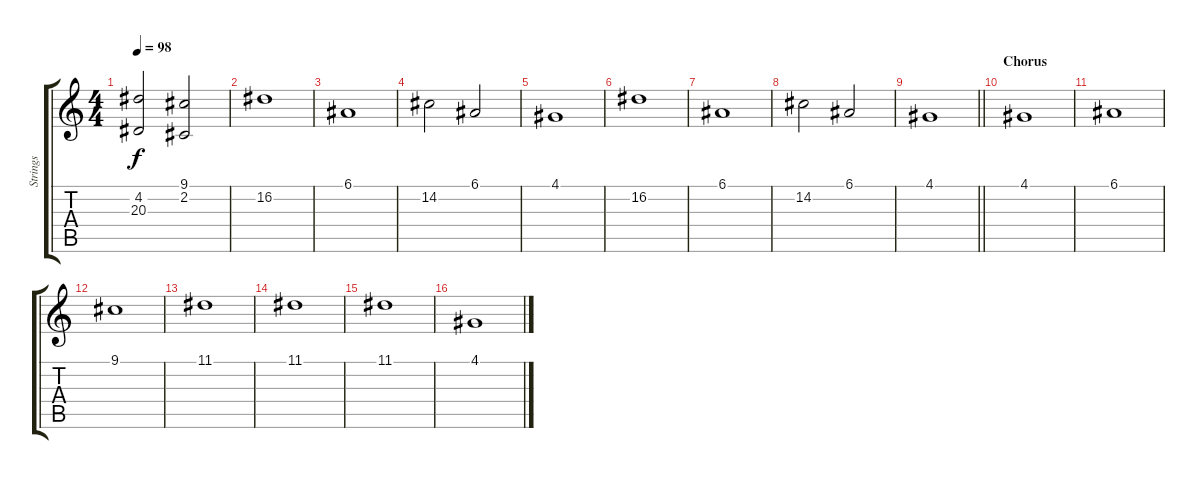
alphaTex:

\track ("Strings" "Strings") {instrument synthstrings1}
\staff {score tabs}
\tuning (E4 B3 G3 D3 A2 E2) {hide}
\ts (4 4)
\tempo 98
\clef g2
\ks c
(4.2 20.3).2{dy f} (9.1 2.2).2 |
16.2.1 |
6.1.1 |
14.2.2 6.1.2 |
4.1.1 |
16.2.1 |
6.1.1 |
14.2.2 6.1.2 |
\barLineRight lightlight
4.1.1 |
\section ("" "Chorus")
4.1.1 |
6.1.1 |
9.1.1 |
11.1.1 |
11.1.1 |
11.1.1 |
4.1.1
